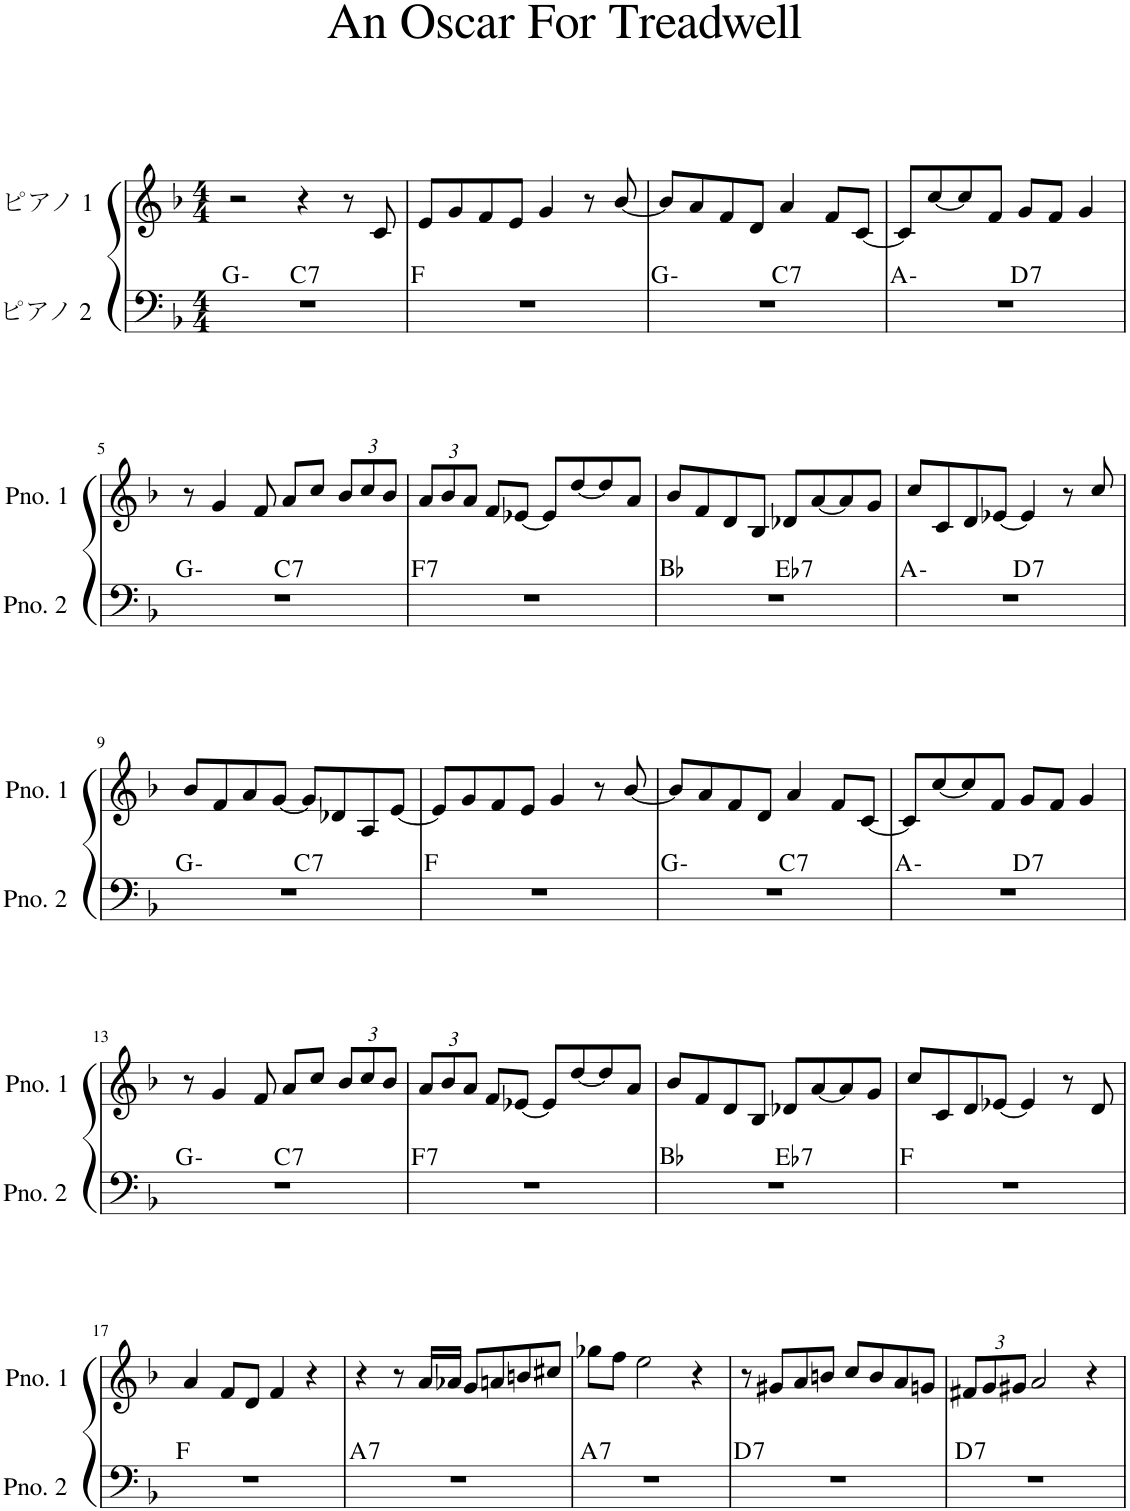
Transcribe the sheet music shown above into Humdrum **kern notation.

**kern	**harte	**kern
*part2	*part2	*part1
*staff2	*	*staff1
*I"ピアノ 2	*	*I"ピアノ 1
*clefF4	*	*clefG2
*k[b-]	*	*k[b-]
*M4/4	*	*M4/4
=1	=1	=1
*^	*	*
1r	2ryy	G:min	2r
!	!	!LO:H:kt=7	!
.	2ryy	C:7	4r
.	.	.	8r
.	.	.	8c/
*v	*v	*	*
=2	=2	=2
1r	F:maj	8e/L
.	.	8g/
.	.	8f/
.	.	8e/J
.	.	4g/
.	.	8r
.	.	[8b-/
=3	=3	=3
*^	*	*
1r	2ryy	G:min	8b-/L]
.	.	.	8a/
.	.	.	8f/
.	.	.	8d/J
!	!	!LO:H:kt=7	!
.	2ryy	C:7	4a/
.	.	.	8f/L
.	.	.	[8c/J
=4	=4	=4	=4
1r	2ryy	A:min	8c/L]
.	.	.	[8cc/
.	.	.	8cc/]
.	.	.	8f/J
!	!	!LO:H:kt=7	!
.	2ryy	D:7	8g/L
.	.	.	8f/J
.	.	.	4g/
!!LO:LB:g=z
=5	=5	=5	=5
1r	2ryy	G:min	8r
.	.	.	4g/
.	.	.	8f/
!	!	!LO:H:kt=7	!
.	2ryy	C:7	8a/L
.	.	.	8cc/J
*	*	*	*Xbrackettup
.	.	.	12b-/L
.	.	.	12cc/
.	.	.	12b-/J
=6	=6	=6	=6
!	!	!LO:H:kt=7	!
*v	*v	*	*
1r	F:7	12a/L
.	.	12b-/
.	.	12a/J
.	.	8f/L
.	.	[8e-X/J
.	.	8e-/L]
.	.	[8dd/
.	.	8dd/]
.	.	8a/J
=7	=7	=7
*^	*	*
1r	2ryy	Bb:maj	8b-/L
.	.	.	8f/
.	.	.	8d/
.	.	.	8B-/J
!	!	!LO:H:kt=7	!
.	2ryy	Eb:7	8d-X/L
.	.	.	[8a/
.	.	.	8a/]
.	.	.	8g/J
=8	=8	=8	=8
1r	2ryy	A:min	8cc/L
.	.	.	8c/
.	.	.	8d/
.	.	.	[8e-X/J
!	!	!LO:H:kt=7	!
.	2ryy	D:7	4e-/]
.	.	.	8r
.	.	.	8cc/
!!LO:LB:g=z
=9	=9	=9	=9
1r	2ryy	G:min	8b-/L
.	.	.	8f/
.	.	.	8a/
.	.	.	[8g/J
!	!	!LO:H:kt=7	!
.	2ryy	C:7	8g/L]
.	.	.	8d-X/
.	.	.	8A/
.	.	.	[8e/J
*v	*v	*	*
=10	=10	=10
1r	F:maj	8e/L]
.	.	8g/
.	.	8f/
.	.	8e/J
.	.	4g/
.	.	8r
.	.	[8b-/
=11	=11	=11
*^	*	*
1r	2ryy	G:min	8b-/L]
.	.	.	8a/
.	.	.	8f/
.	.	.	8d/J
!	!	!LO:H:kt=7	!
.	2ryy	C:7	4a/
.	.	.	8f/L
.	.	.	[8c/J
=12	=12	=12	=12
1r	2ryy	A:min	8c/L]
.	.	.	[8cc/
.	.	.	8cc/]
.	.	.	8f/J
!	!	!LO:H:kt=7	!
.	2ryy	D:7	8g/L
.	.	.	8f/J
.	.	.	4g/
!!LO:LB:g=z
=13	=13	=13	=13
1r	2ryy	G:min	8r
.	.	.	4g/
.	.	.	8f/
!	!	!LO:H:kt=7	!
.	2ryy	C:7	8a/L
.	.	.	8cc/J
.	.	.	12b-/L
.	.	.	12cc/
.	.	.	12b-/J
=14	=14	=14	=14
!	!	!LO:H:kt=7	!
*v	*v	*	*
1r	F:7	12a/L
.	.	12b-/
.	.	12a/J
.	.	8f/L
.	.	[8e-X/J
.	.	8e-/L]
.	.	[8dd/
.	.	8dd/]
.	.	8a/J
=15	=15	=15
*^	*	*
1r	2ryy	Bb:maj	8b-/L
.	.	.	8f/
.	.	.	8d/
.	.	.	8B-/J
!	!	!LO:H:kt=7	!
.	2ryy	Eb:7	8d-X/L
.	.	.	[8a/
.	.	.	8a/]
.	.	.	8g/J
*v	*v	*	*
=16	=16	=16
1r	F:maj	8cc/L
.	.	8c/
.	.	8d/
.	.	[8e-X/J
.	.	4e-/]
.	.	8r
.	.	8d/
!!LO:LB:g=z
=17	=17	=17
1r	F:maj	4a/
.	.	8f/L
.	.	8d/J
.	.	4f/
.	.	4r
=18	=18	=18
!	!LO:H:kt=7	!
1r	A:7	4r
.	.	8r
.	.	16a/LL
.	.	16a-X/JJ
.	.	8g/L
.	.	8an/
.	.	8bn/
.	.	8cc#X/J
=19	=19	=19
!	!LO:H:kt=7	!
1r	A:7	8gg-X\L
.	.	8ff\J
.	.	2ee\
.	.	4r
=20	=20	=20
!	!LO:H:kt=7	!
1r	D:7	8r
.	.	8g#X/L
.	.	8a/
.	.	8bn/J
.	.	8cc/L
.	.	8b/
.	.	8a/
.	.	8gn/J
=21	=21	=21
!	!LO:H:kt=7	!
1r	D:7	12f#X/L
.	.	12g/
.	.	12g#X/J
.	.	2a/
.	.	4r
=	=	=
*-	*-	*-
